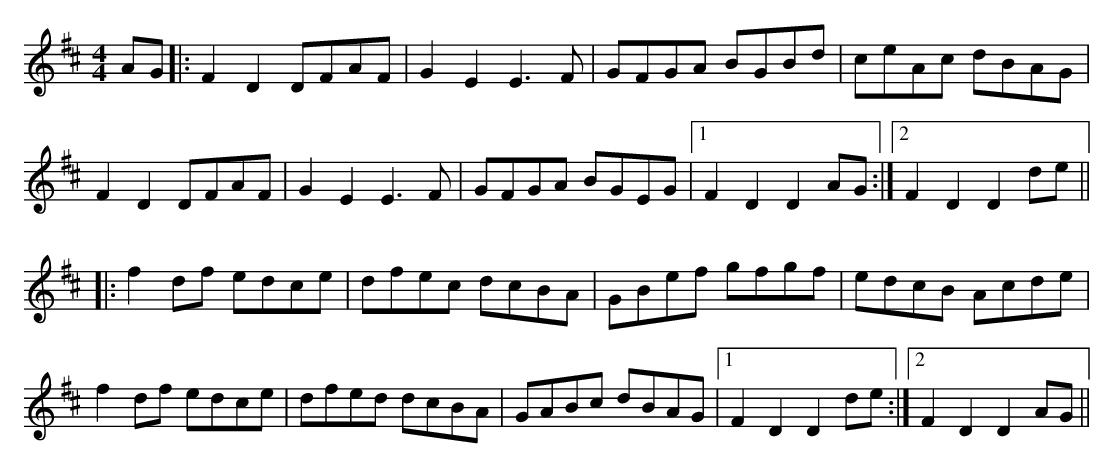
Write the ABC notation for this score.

X:1
M:4/4
K:D
AG|:F2D2 DFAF|G2E2 E3F|GFGA BGBd|ceAc dBAG|
F2D2 DFAF|G2E2 E3F|GFGA BGEG|1 F2D2 D2AG:|2 F2D2 D2de||
|:f2df edce|dfec dcBA|GBef gfgf|edcB Acde|
f2df edce|dfed dcBA|GABc dBAG|1 F2D2 D2de:|2 F2D2 D2AG||
